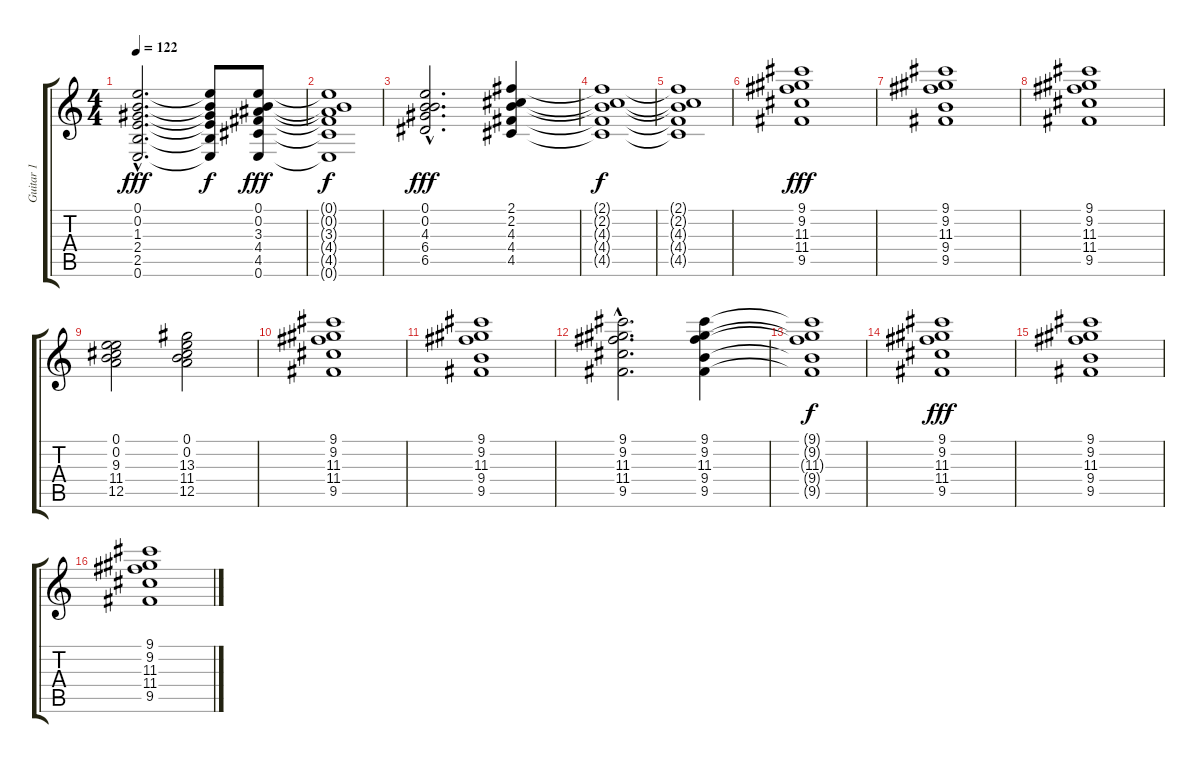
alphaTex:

\track ("Guitar 1" "Guitar 1") {instrument acousticguitarsteel}
\staff {score tabs}
\tuning (E4 B3 G3 D3 A2 E2) {hide}
\ts (4 4)
\tempo 122
\clef g2
\ks c
(0.1{hac} 0.2{hac} 1.3{hac} 2.4{hac} 2.5{hac} 0.6{hac}).2{d dy fff} (0.1{t} 0.2{t} 1.3{t} 2.4{t} 2.5{t} 0.6{t}).8{dy f} (0.1 0.2 3.3 4.4 4.5 0.6).8{dy fff} |
(0.1{t} 0.2{t} 3.3{t} 4.4{t} 4.5{t} 0.6{t}).1{dy f} |
(0.1{hac} 0.2{hac} 4.3{hac} 6.4{hac} 6.5{hac}).2{d dy fff} (2.1 2.2 4.3 4.4 4.5).4 |
(2.1{t} 2.2{t} 4.3{t} 4.4{t} 4.5{t}).1{dy f} |
(2.1{t} 2.2{t} 4.3{t} 4.4{t} 4.5{t}).1 |
(9.1 9.2 11.3 11.4 9.5).1{dy fff} |
(9.1 9.2 11.3 9.4 9.5).1 |
(9.1 9.2 11.3 11.4 9.5).1 |
(0.1 0.2 9.3 11.4 12.5).2 (0.1 0.2 13.3 11.4 12.5).2 |
(9.1 9.2 11.3 11.4 9.5).1 |
(9.1 9.2 11.3 9.4 9.5).1 |
(9.1{hac} 9.2{hac} 11.3{hac} 11.4{hac} 9.5{hac}).2{d} (9.1 9.2 11.3 9.4 9.5).4 |
(9.1{t} 9.2{t} 11.3{t} 9.4{t} 9.5{t}).1{dy f} |
(9.1 9.2 11.3 11.4 9.5).1{dy fff} |
(9.1 9.2 11.3 9.4 9.5).1 |
(9.1 9.2 11.3 11.4 9.5).1
